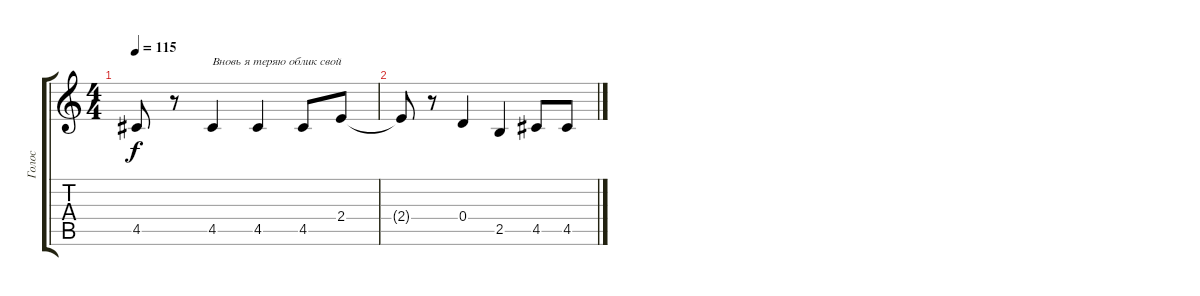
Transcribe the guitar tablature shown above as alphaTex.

\track ("Голос" "Голос") {instrument acousticguitarsteel}
\staff {score tabs}
\tuning (E4 B3 G3 D3 A2 E2) {hide}
\ts (4 4)
\tempo 115
\clef g2
\ks c
4.5{t}.8{dy f} r.8 4.5.4{txt "Вновь я теряю облик свой"} 4.5.4 4.5.8 2.4.8 |
2.4{t}.8 r.8 0.4.4 2.5.4 4.5.8 4.5.8
